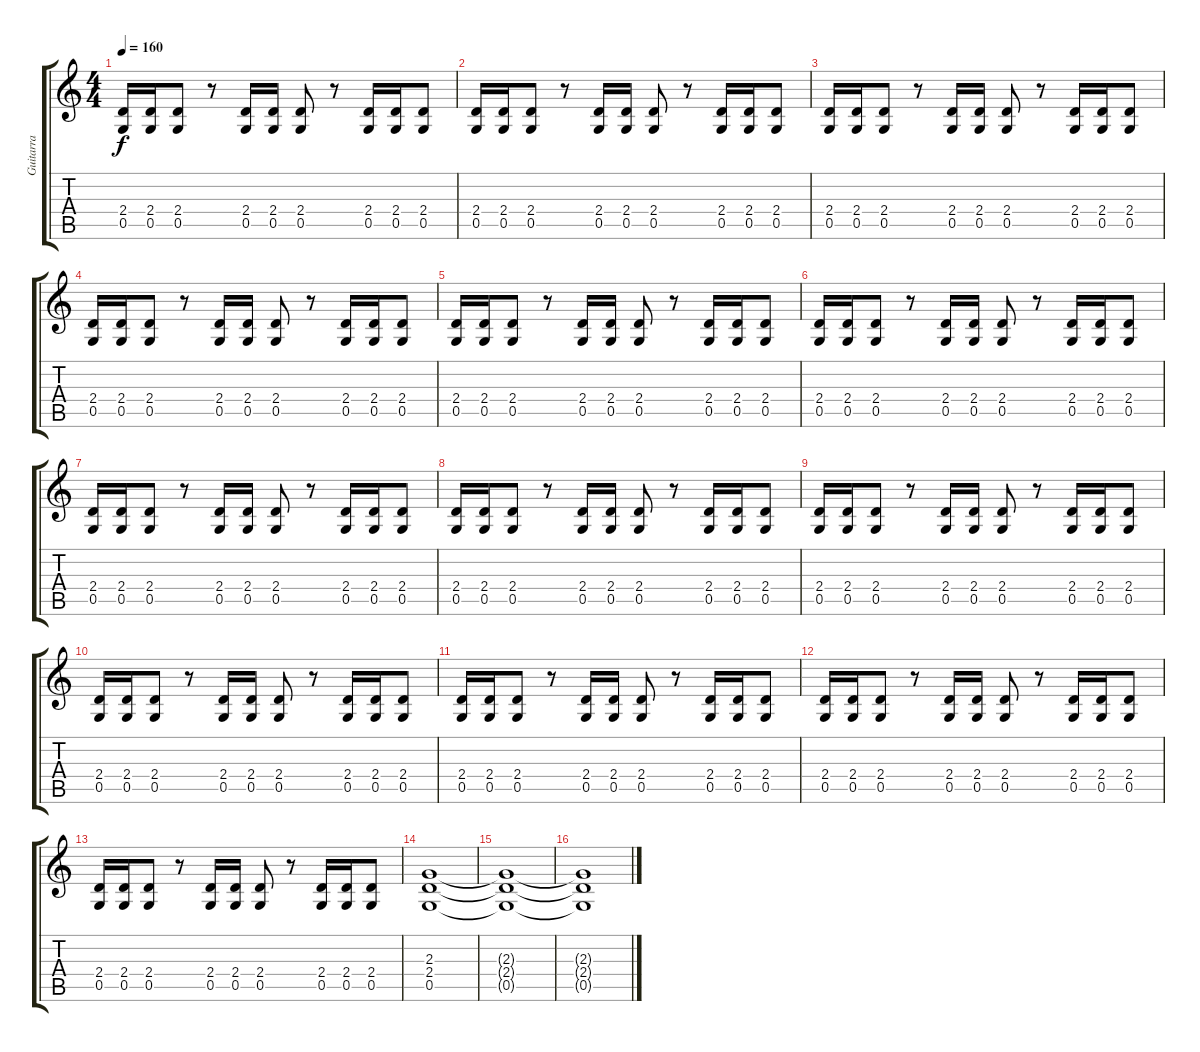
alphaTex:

\track ("Guitarra" "Guitarra") {instrument distortionguitar}
\staff {score tabs}
\tuning (D4 A3 F3 C3 G2 D2) {hide}
\ts (4 4)
\tempo 160
\clef g2
\ks c
(2.4 0.5).16{dy f} (2.4 0.5).16 (2.4 0.5).8 r.8 (2.4 0.5).16 (2.4 0.5).16 (2.4 0.5).8 r.8 (2.4 0.5).16 (2.4 0.5).16 (2.4 0.5).8 |
(2.4 0.5).16 (2.4 0.5).16 (2.4 0.5).8 r.8 (2.4 0.5).16 (2.4 0.5).16 (2.4 0.5).8 r.8 (2.4 0.5).16 (2.4 0.5).16 (2.4 0.5).8 |
(2.4 0.5).16 (2.4 0.5).16 (2.4 0.5).8 r.8 (2.4 0.5).16 (2.4 0.5).16 (2.4 0.5).8 r.8 (2.4 0.5).16 (2.4 0.5).16 (2.4 0.5).8 |
(2.4 0.5).16 (2.4 0.5).16 (2.4 0.5).8 r.8 (2.4 0.5).16 (2.4 0.5).16 (2.4 0.5).8 r.8 (2.4 0.5).16 (2.4 0.5).16 (2.4 0.5).8 |
(2.4 0.5).16 (2.4 0.5).16 (2.4 0.5).8 r.8 (2.4 0.5).16 (2.4 0.5).16 (2.4 0.5).8 r.8 (2.4 0.5).16 (2.4 0.5).16 (2.4 0.5).8 |
(2.4 0.5).16 (2.4 0.5).16 (2.4 0.5).8 r.8 (2.4 0.5).16 (2.4 0.5).16 (2.4 0.5).8 r.8 (2.4 0.5).16 (2.4 0.5).16 (2.4 0.5).8 |
(2.4 0.5).16 (2.4 0.5).16 (2.4 0.5).8 r.8 (2.4 0.5).16 (2.4 0.5).16 (2.4 0.5).8 r.8 (2.4 0.5).16 (2.4 0.5).16 (2.4 0.5).8 |
(2.4 0.5).16 (2.4 0.5).16 (2.4 0.5).8 r.8 (2.4 0.5).16 (2.4 0.5).16 (2.4 0.5).8 r.8 (2.4 0.5).16 (2.4 0.5).16 (2.4 0.5).8 |
(2.4 0.5).16 (2.4 0.5).16 (2.4 0.5).8 r.8 (2.4 0.5).16 (2.4 0.5).16 (2.4 0.5).8 r.8 (2.4 0.5).16 (2.4 0.5).16 (2.4 0.5).8 |
(2.4 0.5).16 (2.4 0.5).16 (2.4 0.5).8 r.8 (2.4 0.5).16 (2.4 0.5).16 (2.4 0.5).8 r.8 (2.4 0.5).16 (2.4 0.5).16 (2.4 0.5).8 |
(2.4 0.5).16 (2.4 0.5).16 (2.4 0.5).8 r.8 (2.4 0.5).16 (2.4 0.5).16 (2.4 0.5).8 r.8 (2.4 0.5).16 (2.4 0.5).16 (2.4 0.5).8 |
(2.4 0.5).16 (2.4 0.5).16 (2.4 0.5).8 r.8 (2.4 0.5).16 (2.4 0.5).16 (2.4 0.5).8 r.8 (2.4 0.5).16 (2.4 0.5).16 (2.4 0.5).8 |
(2.4 0.5).16 (2.4 0.5).16 (2.4 0.5).8 r.8 (2.4 0.5).16 (2.4 0.5).16 (2.4 0.5).8 r.8 (2.4 0.5).16 (2.4 0.5).16 (2.4 0.5).8 |
(2.3 2.4 0.5).1 |
(2.3{t} 2.4{t} 0.5{t}).1 |
(2.3{t} 2.4{t} 0.5{t}).1
